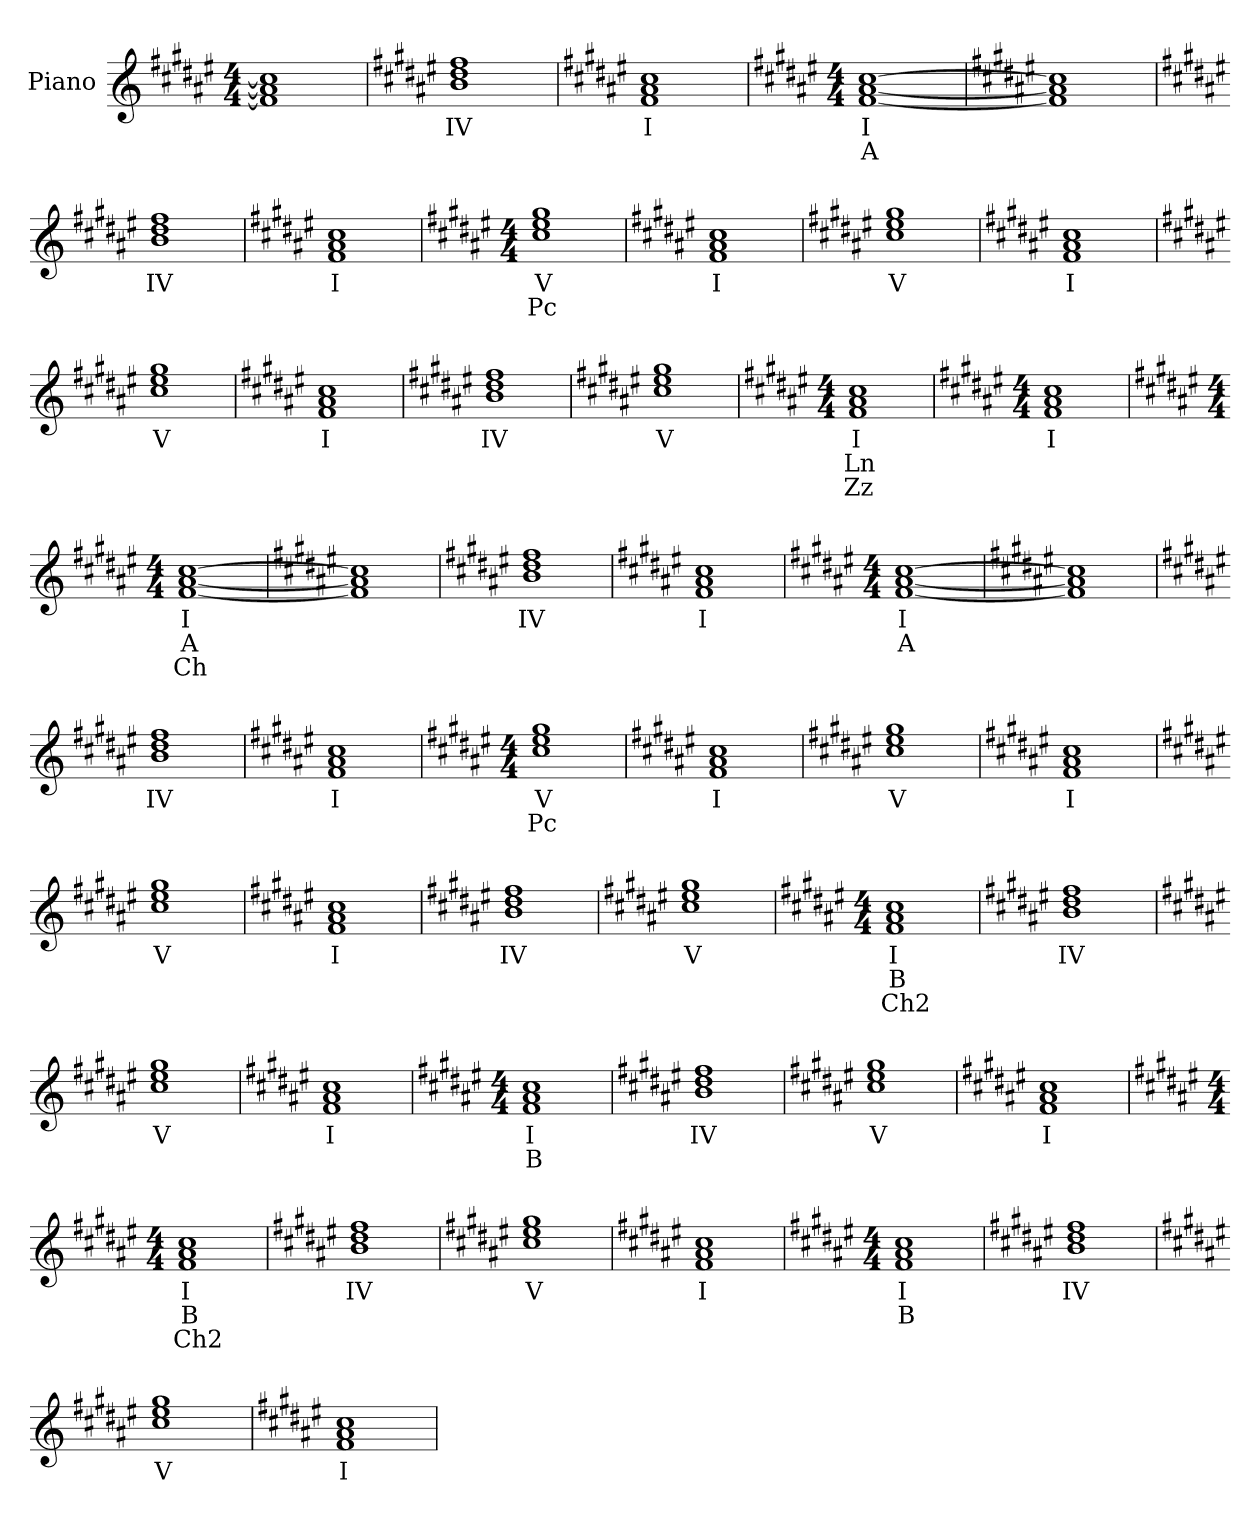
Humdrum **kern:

**kern	**text	**text	**text
*part1	*part1	*part1	*part1
*staff1	*staff1	*staff1	*staff1
*I"Piano	*	*	*
*I'Pno	*	*	*
*k[f#c#g#d#a#e#]	*	*	*
*F#:	*	*	*
*M4/4	*	*	*
=	=	=	=
1f#] 1a#] 1cc#]	.	.	.
=	=	=	=
*k[f#c#g#d#a#e#]	*	*	*
*F#:	*	*	*
1b 1dd# 1ff#	IV	.	.
=	=	=	=
*k[f#c#g#d#a#e#]	*	*	*
*F#:	*	*	*
1f# 1a# 1cc#	I	.	.
=	=	=	=
*k[f#c#g#d#a#e#]	*	*	*
*F#:	*	*	*
*M4/4	*	*	*
[1f# [1a# [1cc#	I	A	.
=	=	=	=
*k[f#c#g#d#a#e#]	*	*	*
*F#:	*	*	*
1f#] 1a#] 1cc#]	.	.	.
=	=	=	=
*k[f#c#g#d#a#e#]	*	*	*
*F#:	*	*	*
1b 1dd# 1ff#	IV	.	.
=	=	=	=
*k[f#c#g#d#a#e#]	*	*	*
*F#:	*	*	*
1f# 1a# 1cc#	I	.	.
=	=	=	=
*k[f#c#g#d#a#e#]	*	*	*
*F#:	*	*	*
*M4/4	*	*	*
1cc# 1ee# 1gg#	V	Pc	.
=	=	=	=
*k[f#c#g#d#a#e#]	*	*	*
*F#:	*	*	*
1f# 1a# 1cc#	I	.	.
=	=	=	=
*k[f#c#g#d#a#e#]	*	*	*
*F#:	*	*	*
1cc# 1ee# 1gg#	V	.	.
=	=	=	=
*k[f#c#g#d#a#e#]	*	*	*
*F#:	*	*	*
1f# 1a# 1cc#	I	.	.
=	=	=	=
*k[f#c#g#d#a#e#]	*	*	*
*F#:	*	*	*
1cc# 1ee# 1gg#	V	.	.
=	=	=	=
*k[f#c#g#d#a#e#]	*	*	*
*F#:	*	*	*
1f# 1a# 1cc#	I	.	.
=	=	=	=
*k[f#c#g#d#a#e#]	*	*	*
*F#:	*	*	*
1b 1dd# 1ff#	IV	.	.
=	=	=	=
*k[f#c#g#d#a#e#]	*	*	*
*F#:	*	*	*
1cc# 1ee# 1gg#	V	.	.
=	=	=	=
*k[f#c#g#d#a#e#]	*	*	*
*F#:	*	*	*
*M4/4	*	*	*
1f# 1a# 1cc#	I	Ln	Zz
=	=	=	=
*k[f#c#g#d#a#e#]	*	*	*
*F#:	*	*	*
*M4/4	*	*	*
1f# 1a# 1cc#	I	.	.
=	=	=	=
*k[f#c#g#d#a#e#]	*	*	*
*F#:	*	*	*
*M4/4	*	*	*
[1f# [1a# [1cc#	I	A	Ch
=	=	=	=
*k[f#c#g#d#a#e#]	*	*	*
*F#:	*	*	*
1f#] 1a#] 1cc#]	.	.	.
=	=	=	=
*k[f#c#g#d#a#e#]	*	*	*
*F#:	*	*	*
1b 1dd# 1ff#	IV	.	.
=	=	=	=
*k[f#c#g#d#a#e#]	*	*	*
*F#:	*	*	*
1f# 1a# 1cc#	I	.	.
=	=	=	=
*k[f#c#g#d#a#e#]	*	*	*
*F#:	*	*	*
*M4/4	*	*	*
[1f# [1a# [1cc#	I	A	.
=	=	=	=
*k[f#c#g#d#a#e#]	*	*	*
*F#:	*	*	*
1f#] 1a#] 1cc#]	.	.	.
=	=	=	=
*k[f#c#g#d#a#e#]	*	*	*
*F#:	*	*	*
1b 1dd# 1ff#	IV	.	.
=	=	=	=
*k[f#c#g#d#a#e#]	*	*	*
*F#:	*	*	*
1f# 1a# 1cc#	I	.	.
=	=	=	=
*k[f#c#g#d#a#e#]	*	*	*
*F#:	*	*	*
*M4/4	*	*	*
1cc# 1ee# 1gg#	V	Pc	.
=	=	=	=
*k[f#c#g#d#a#e#]	*	*	*
*F#:	*	*	*
1f# 1a# 1cc#	I	.	.
=	=	=	=
*k[f#c#g#d#a#e#]	*	*	*
*F#:	*	*	*
1cc# 1ee# 1gg#	V	.	.
=	=	=	=
*k[f#c#g#d#a#e#]	*	*	*
*F#:	*	*	*
1f# 1a# 1cc#	I	.	.
=	=	=	=
*k[f#c#g#d#a#e#]	*	*	*
*F#:	*	*	*
1cc# 1ee# 1gg#	V	.	.
=	=	=	=
*k[f#c#g#d#a#e#]	*	*	*
*F#:	*	*	*
1f# 1a# 1cc#	I	.	.
=	=	=	=
*k[f#c#g#d#a#e#]	*	*	*
*F#:	*	*	*
1b 1dd# 1ff#	IV	.	.
=	=	=	=
*k[f#c#g#d#a#e#]	*	*	*
*F#:	*	*	*
1cc# 1ee# 1gg#	V	.	.
=	=	=	=
*k[f#c#g#d#a#e#]	*	*	*
*F#:	*	*	*
*M4/4	*	*	*
1f# 1a# 1cc#	I	B	Ch2
=	=	=	=
*k[f#c#g#d#a#e#]	*	*	*
*F#:	*	*	*
1b 1dd# 1ff#	IV	.	.
=	=	=	=
*k[f#c#g#d#a#e#]	*	*	*
*F#:	*	*	*
1cc# 1ee# 1gg#	V	.	.
=	=	=	=
*k[f#c#g#d#a#e#]	*	*	*
*F#:	*	*	*
1f# 1a# 1cc#	I	.	.
=	=	=	=
*k[f#c#g#d#a#e#]	*	*	*
*F#:	*	*	*
*M4/4	*	*	*
1f# 1a# 1cc#	I	B	.
=	=	=	=
*k[f#c#g#d#a#e#]	*	*	*
*F#:	*	*	*
1b 1dd# 1ff#	IV	.	.
=	=	=	=
*k[f#c#g#d#a#e#]	*	*	*
*F#:	*	*	*
1cc# 1ee# 1gg#	V	.	.
=	=	=	=
*k[f#c#g#d#a#e#]	*	*	*
*F#:	*	*	*
1f# 1a# 1cc#	I	.	.
=	=	=	=
*k[f#c#g#d#a#e#]	*	*	*
*F#:	*	*	*
*M4/4	*	*	*
1f# 1a# 1cc#	I	B	Ch2
=	=	=	=
*k[f#c#g#d#a#e#]	*	*	*
*F#:	*	*	*
1b 1dd# 1ff#	IV	.	.
=	=	=	=
*k[f#c#g#d#a#e#]	*	*	*
*F#:	*	*	*
1cc# 1ee# 1gg#	V	.	.
=	=	=	=
*k[f#c#g#d#a#e#]	*	*	*
*F#:	*	*	*
1f# 1a# 1cc#	I	.	.
=	=	=	=
*k[f#c#g#d#a#e#]	*	*	*
*F#:	*	*	*
*M4/4	*	*	*
1f# 1a# 1cc#	I	B	.
=	=	=	=
*k[f#c#g#d#a#e#]	*	*	*
*F#:	*	*	*
1b 1dd# 1ff#	IV	.	.
=	=	=	=
*k[f#c#g#d#a#e#]	*	*	*
*F#:	*	*	*
1cc# 1ee# 1gg#	V	.	.
=	=	=	=
*k[f#c#g#d#a#e#]	*	*	*
*F#:	*	*	*
1f# 1a# 1cc#	I	.	.
=	=	=	=
*-	*-	*-	*-
